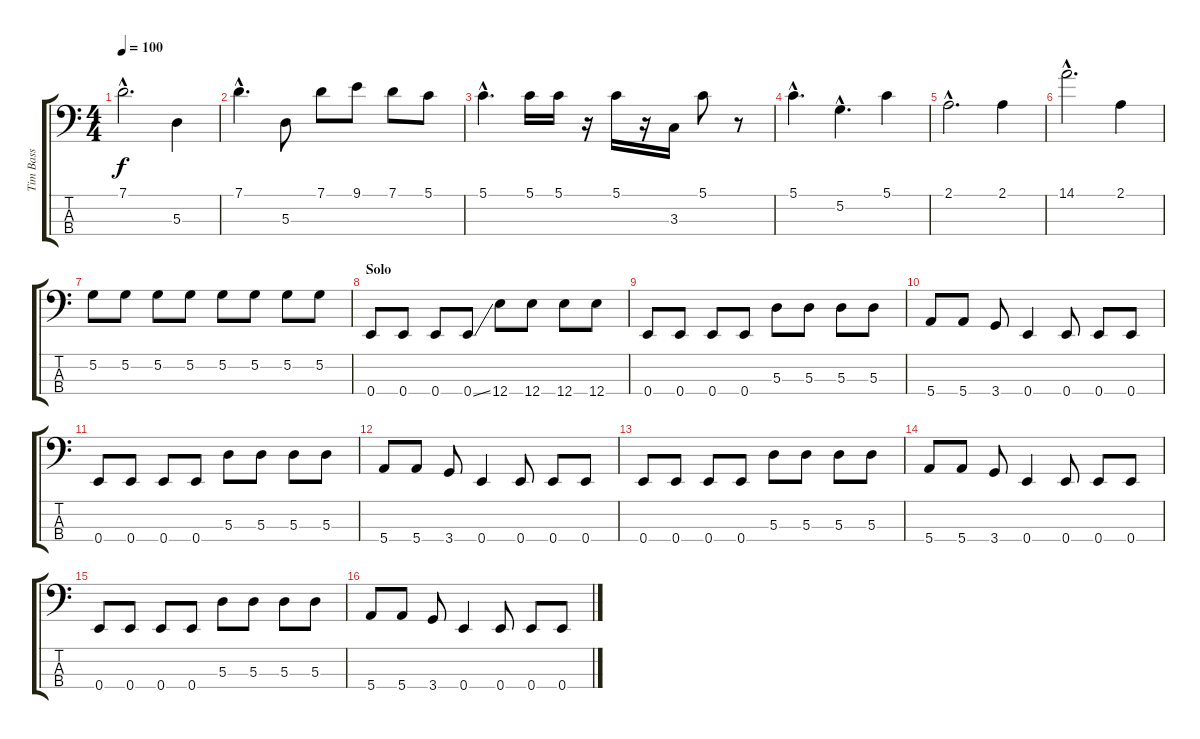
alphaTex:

\track ("Tim Bass" "Tim Bass") {instrument electricbassfinger}
\staff {score tabs}
\tuning (G2 D2 A1 E1) {hide}
\ts (4 4)
\tempo 100
\clef f4
\ks c
7.1{hac}.2{d dy f} 5.3.4 |
7.1{hac}.4{d} 5.3.8 7.1.8 9.1.8 7.1.8 5.1.8 |
5.1{hac}.4{d} 5.1.16 5.1.16 r.16 5.1.16 r.16 3.3.16 5.1.8 r.8 |
5.1{hac}.4{d} 5.2{hac}.4{d} 5.1.4 |
2.1{hac}.2{d} 2.1.4 |
14.1{hac}.2{d} 2.1.4 |
5.2.8 5.2.8 5.2.8 5.2.8 5.2.8 5.2.8 5.2.8 5.2.8 |
\section ("" "Solo")
0.4.8 0.4.8 0.4.8 0.4{ss}.8 12.4.8 12.4.8 12.4.8 12.4.8 |
0.4.8 0.4.8 0.4.8 0.4.8 5.3.8 5.3.8 5.3.8 5.3.8 |
5.4.8 5.4.8 3.4.8 0.4.4 0.4.8 0.4.8 0.4.8 |
0.4.8 0.4.8 0.4.8 0.4.8 5.3.8 5.3.8 5.3.8 5.3.8 |
5.4.8 5.4.8 3.4.8 0.4.4 0.4.8 0.4.8 0.4.8 |
0.4.8 0.4.8 0.4.8 0.4.8 5.3.8 5.3.8 5.3.8 5.3.8 |
5.4.8 5.4.8 3.4.8 0.4.4 0.4.8 0.4.8 0.4.8 |
0.4.8 0.4.8 0.4.8 0.4.8 5.3.8 5.3.8 5.3.8 5.3.8 |
5.4.8 5.4.8 3.4.8 0.4.4 0.4.8 0.4.8 0.4.8
